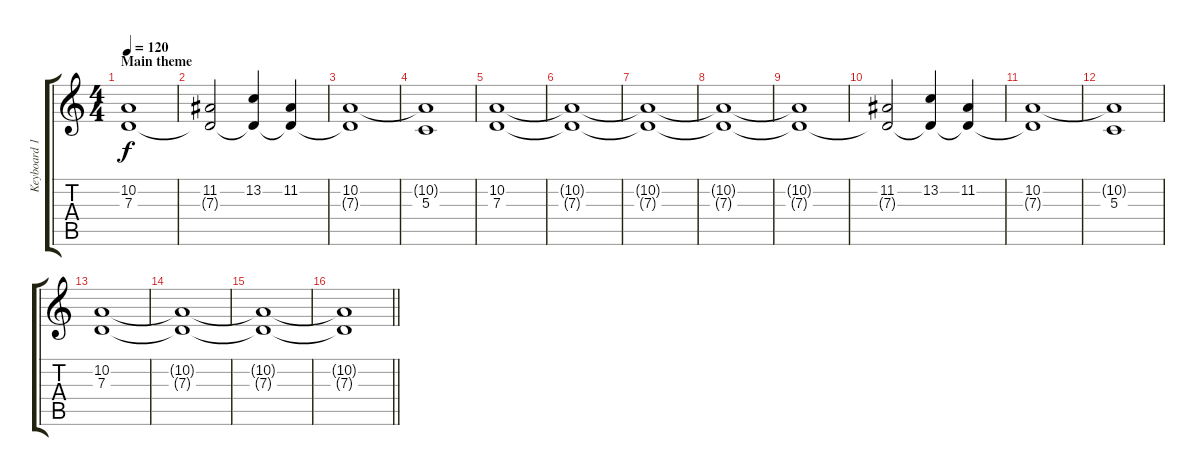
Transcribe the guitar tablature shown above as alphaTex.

\track ("Keyboard 1" "Keyboard 1") {instrument choiraahs}
\staff {score tabs}
\tuning (E4 B3 G3 D3 A2 D2) {hide}
\ts (4 4)
\section ("" "Main theme")
\tempo 120
\clef g2
\ks c
(10.2 7.3).1{dy f} |
(11.2 7.3{t}).2 (13.2 7.3{t}).4 (11.2 7.3{t}).4 |
(10.2 7.3{t}).1 |
(10.2{t} 5.3).1 |
(10.2 7.3).1 |
(10.2{t} 7.3{t}).1 |
(10.2{t} 7.3{t}).1 |
(10.2{t} 7.3{t}).1 |
(10.2{t} 7.3{t}).1 |
(11.2 7.3{t}).2 (13.2 7.3{t}).4 (11.2 7.3{t}).4 |
(10.2 7.3{t}).1 |
(10.2{t} 5.3).1 |
(10.2 7.3).1 |
(10.2{t} 7.3{t}).1 |
(10.2{t} 7.3{t}).1 |
\barLineRight lightlight
(10.2{t} 7.3{t}).1
